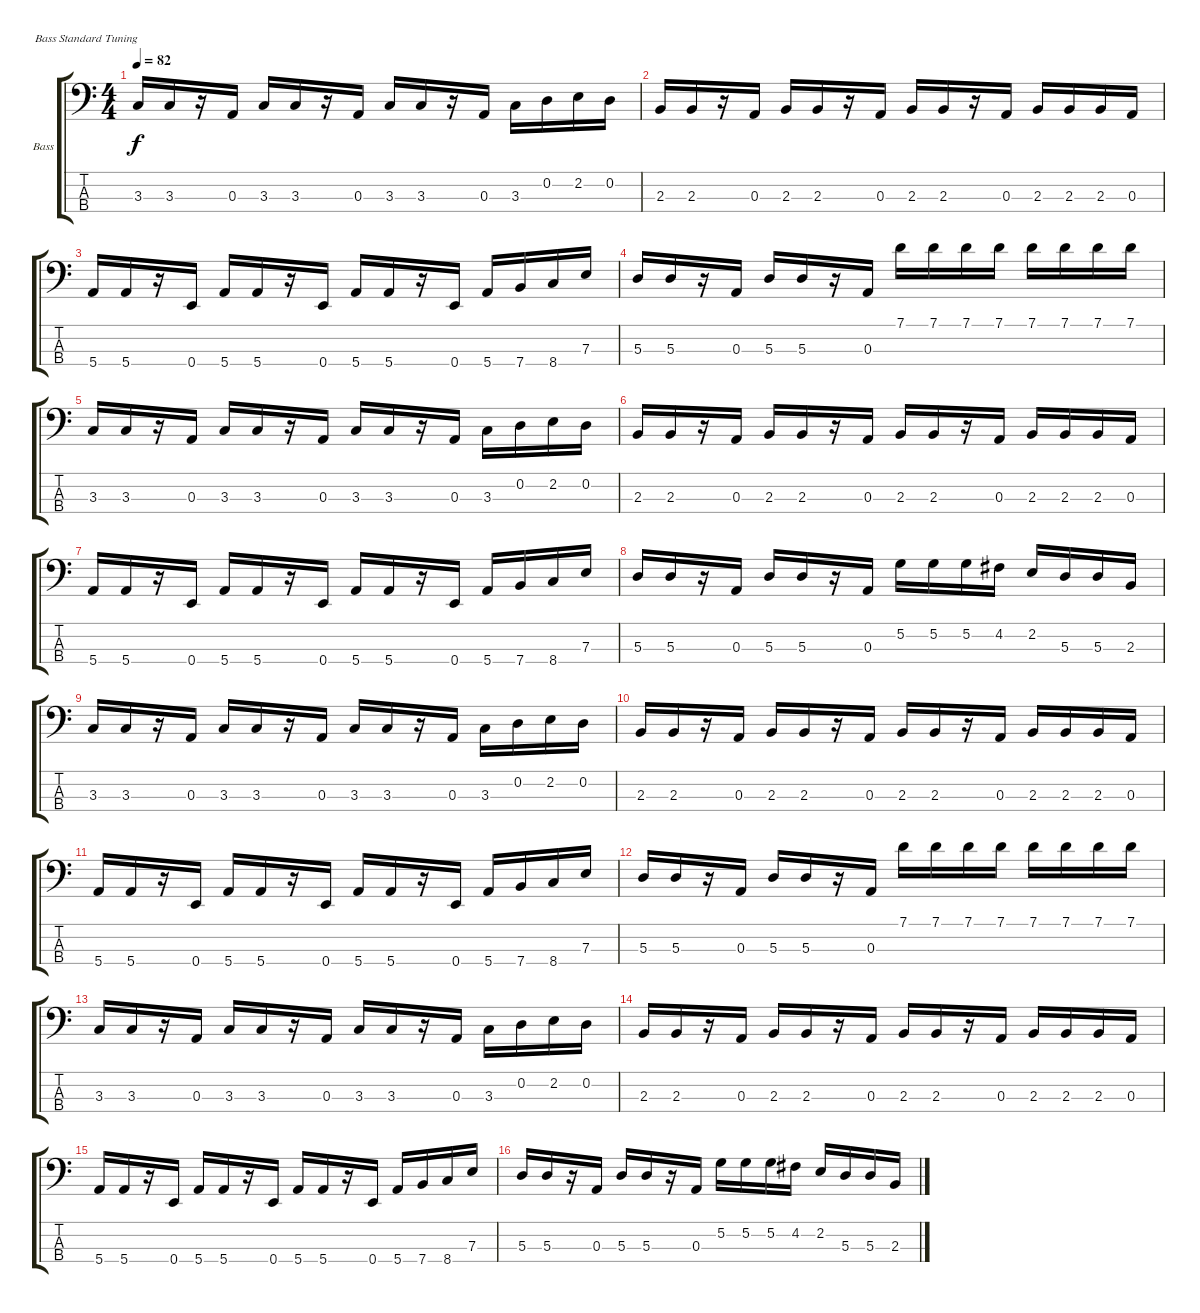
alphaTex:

\defaultSystemsLayout 4
\bracketExtendMode groupsimilarinstruments
\firstSystemTrackNameOrientation horizontal
\otherSystemsTrackNameOrientation horizontal
\track ("Bass" "Bass") {instrument electricbassfinger}
\staff {score tabs}
\tuning (G2 D2 A1 E1)
\ts (4 4)
\tempo 82
\clef f4
\scale
0.333333
\ks c
3.3.16{dy f} 3.3.16 r.16 0.3.16 3.3.16 3.3.16 r.16 0.3.16 3.3.16 3.3.16 r.16 0.3.16 3.3.16 0.2.16 2.2.16 0.2.16 |
\scale
0.333333 2.3.16 2.3.16 r.16 0.3.16 2.3.16 2.3.16 r.16 0.3.16 2.3.16 2.3.16 r.16 0.3.16 2.3.16 2.3.16 2.3.16 0.3.16 |
\scale
0.333333 5.4.16 5.4.16 r.16 0.4.16 5.4.16 5.4.16 r.16 0.4.16 5.4.16 5.4.16 r.16 0.4.16 5.4.16 7.4.16 8.4.16 7.3.16 |
\scale
0.333333 5.3.16 5.3.16 r.16 0.3.16 5.3.16 5.3.16 r.16 0.3.16 7.1.16 7.1.16 7.1.16 7.1.16 7.1.16 7.1.16 7.1.16 7.1.16 |
\scale
0.333333 3.3.16 3.3.16 r.16 0.3.16 3.3.16 3.3.16 r.16 0.3.16 3.3.16 3.3.16 r.16 0.3.16 3.3.16 0.2.16 2.2.16 0.2.16 |
\scale
0.333333 2.3.16 2.3.16 r.16 0.3.16 2.3.16 2.3.16 r.16 0.3.16 2.3.16 2.3.16 r.16 0.3.16 2.3.16 2.3.16 2.3.16 0.3.16 |
\scale
0.333333 5.4.16 5.4.16 r.16 0.4.16 5.4.16 5.4.16 r.16 0.4.16 5.4.16 5.4.16 r.16 0.4.16 5.4.16 7.4.16 8.4.16 7.3.16 |
\scale
0.333333 5.3.16 5.3.16 r.16 0.3.16 5.3.16 5.3.16 r.16 0.3.16 5.2.16 5.2.16 5.2.16 4.2.16 2.2.16 5.3.16 5.3.16 2.3.16 |
\scale
0.333333 3.3.16 3.3.16 r.16 0.3.16 3.3.16 3.3.16 r.16 0.3.16 3.3.16 3.3.16 r.16 0.3.16 3.3.16 0.2.16 2.2.16 0.2.16 |
\scale
0.333333 2.3.16 2.3.16 r.16 0.3.16 2.3.16 2.3.16 r.16 0.3.16 2.3.16 2.3.16 r.16 0.3.16 2.3.16 2.3.16 2.3.16 0.3.16 |
\scale
0.333333 5.4.16 5.4.16 r.16 0.4.16 5.4.16 5.4.16 r.16 0.4.16 5.4.16 5.4.16 r.16 0.4.16 5.4.16 7.4.16 8.4.16 7.3.16 |
\scale
0.333333 5.3.16 5.3.16 r.16 0.3.16 5.3.16 5.3.16 r.16 0.3.16 7.1.16 7.1.16 7.1.16 7.1.16 7.1.16 7.1.16 7.1.16 7.1.16 |
\scale
0.333333 3.3.16 3.3.16 r.16 0.3.16 3.3.16 3.3.16 r.16 0.3.16 3.3.16 3.3.16 r.16 0.3.16 3.3.16 0.2.16 2.2.16 0.2.16 |
\scale
0.333333 2.3.16 2.3.16 r.16 0.3.16 2.3.16 2.3.16 r.16 0.3.16 2.3.16 2.3.16 r.16 0.3.16 2.3.16 2.3.16 2.3.16 0.3.16 |
\scale
0.333333 5.4.16 5.4.16 r.16 0.4.16 5.4.16 5.4.16 r.16 0.4.16 5.4.16 5.4.16 r.16 0.4.16 5.4.16 7.4.16 8.4.16 7.3.16 |
\scale
0.333333 5.3.16 5.3.16 r.16 0.3.16 5.3.16 5.3.16 r.16 0.3.16 5.2.16 5.2.16 5.2.16 4.2.16 2.2.16 5.3.16 5.3.16 2.3.16
